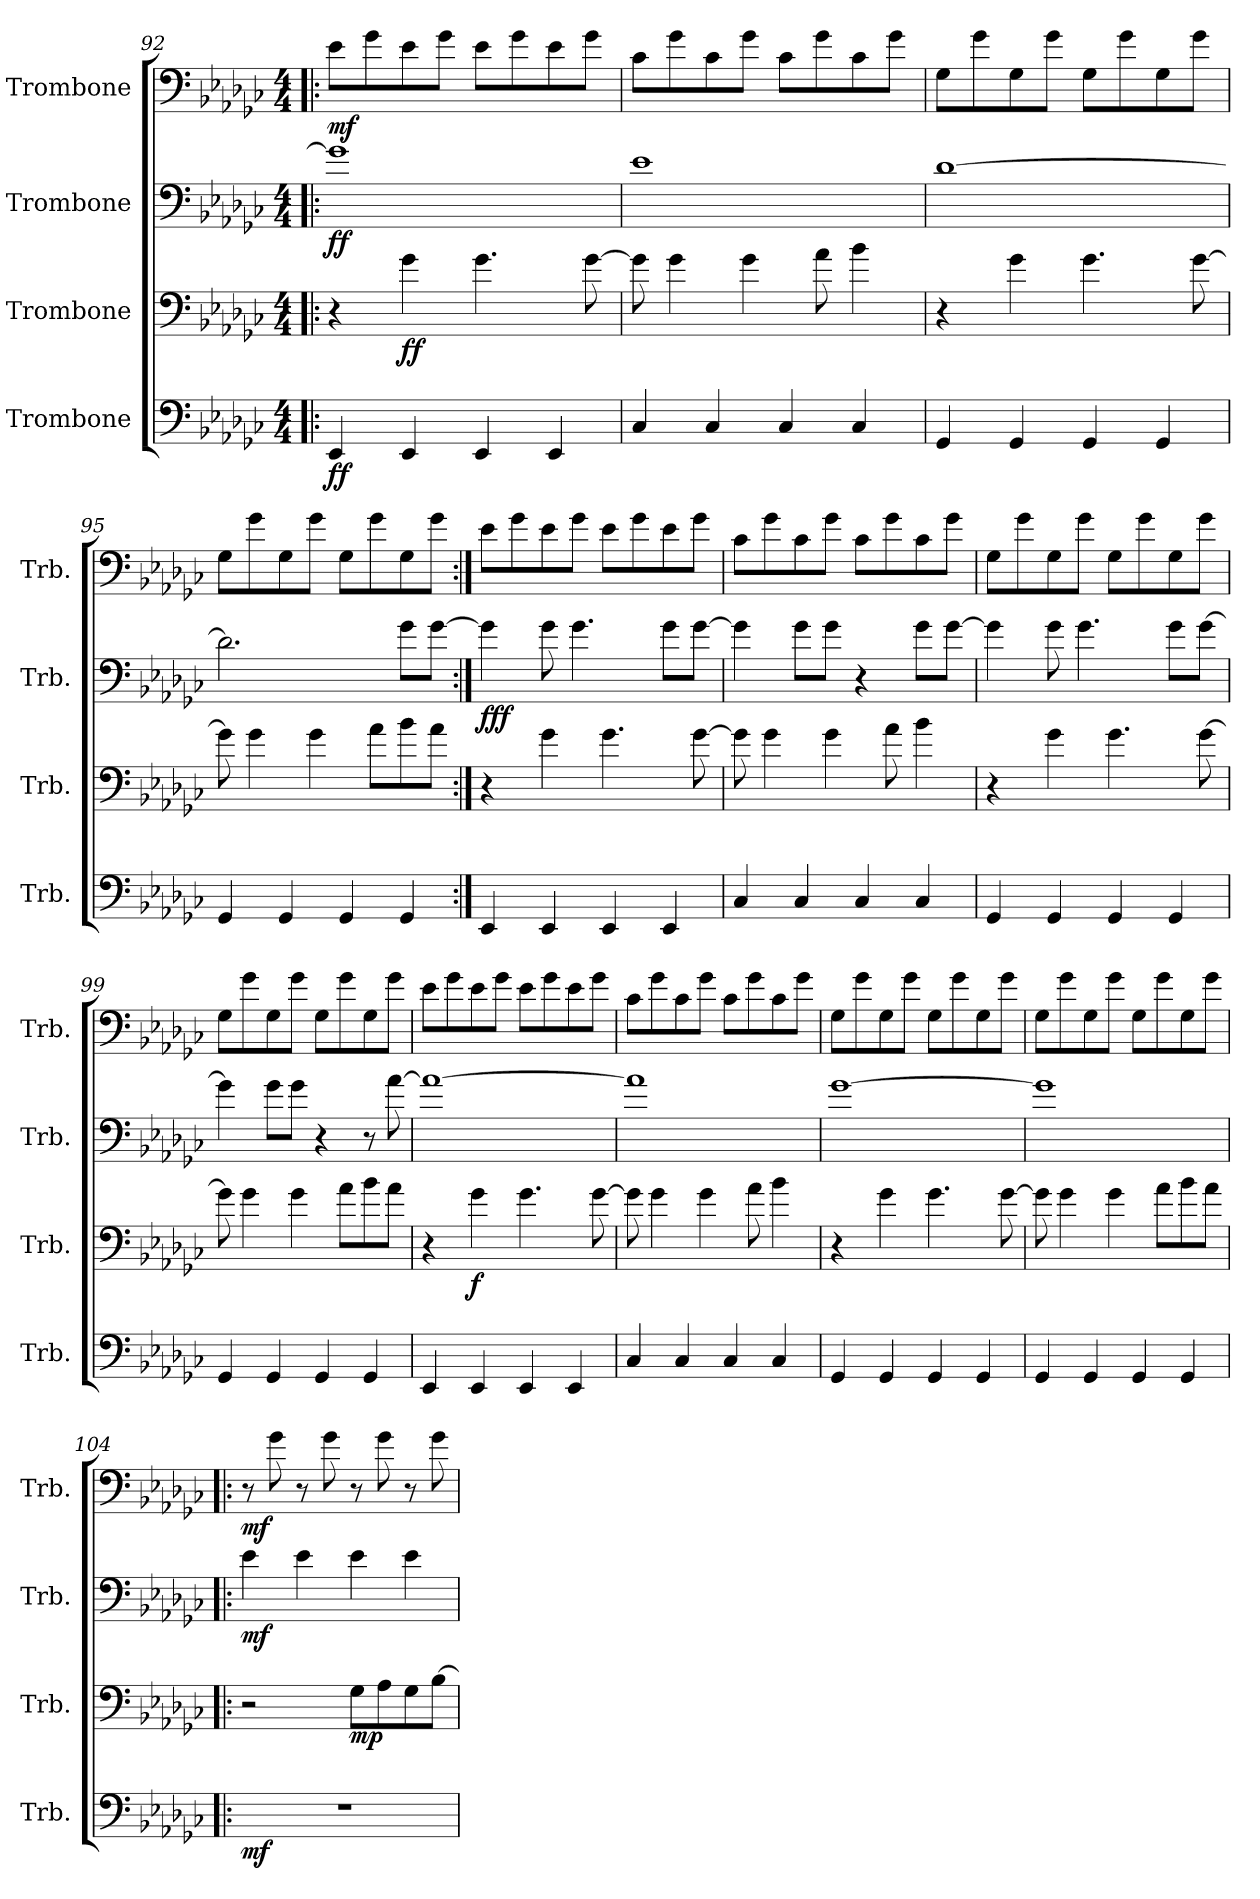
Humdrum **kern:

**kern	**dynam	**kern	**dynam	**kern	**dynam	**kern	**dynam
*part4	*part4	*part3	*part3	*part2	*part2	*part1	*part1
*staff4	*staff4	*staff3	*staff3	*staff2	*staff2	*staff1	*staff1
*I"Trombone	*	*I"Trombone	*	*I"Trombone	*	*I"Trombone	*
*I'Trb.	*	*I'Trb.	*	*I'Trb.	*	*I'Trb.	*
*clefF4	*	*clefF4	*	*clefF4	*	*clefF4	*
*k[b-e-a-d-g-c-]	*	*k[b-e-a-d-g-c-]	*	*k[b-e-a-d-g-c-]	*	*k[b-e-a-d-g-c-]	*
*G-:	*	*G-:	*	*G-:	*	*G-:	*
*M4/4	*	*M4/4	*	*M4/4	*	*M4/4	*
=92!|:	=92!|:	=92!|:	=92!|:	=92!|:	=92!|:	=92!|:	=92!|:
!	!LO:DY:b	!	!	!	!LO:DY:b	!	!LO:DY:b
4EE-/	ff	4r	.	1g-]	ff	8e-\L	mf
.	.	.	.	.	.	8g-\	.
!	!	!	!LO:DY:b	!	!	!	!
4EE-/	.	4g-\	ff	.	.	8e-\	.
.	.	.	.	.	.	8g-\J	.
4EE-/	.	4.g-\	.	.	.	8e-\L	.
.	.	.	.	.	.	8g-\	.
4EE-/	.	.	.	.	.	8e-\	.
.	.	[8g-\	.	.	.	8g-\J	.
=93	=93	=93	=93	=93	=93	=93	=93
4C-/	.	8g-\]	.	1e-	.	8c-\L	.
.	.	4g-\	.	.	.	8g-\	.
4C-/	.	.	.	.	.	8c-\	.
.	.	4g-\	.	.	.	8g-\J	.
4C-/	.	.	.	.	.	8c-\L	.
.	.	8a-\	.	.	.	8g-\	.
4C-/	.	4b-\	.	.	.	8c-\	.
.	.	.	.	.	.	8g-\J	.
=94	=94	=94	=94	=94	=94	=94	=94
4GG-/	.	4r	.	[1d-	.	8G-\L	.
.	.	.	.	.	.	8g-\	.
4GG-/	.	4g-\	.	.	.	8G-\	.
.	.	.	.	.	.	8g-\J	.
4GG-/	.	4.g-\	.	.	.	8G-\L	.
.	.	.	.	.	.	8g-\	.
4GG-/	.	.	.	.	.	8G-\	.
.	.	[8g-\	.	.	.	8g-\J	.
!!LO:LB:g=z
=95	=95	=95	=95	=95	=95	=95	=95
4GG-/	.	8g-\]	.	2.d-\]	.	8G-\L	.
.	.	4g-\	.	.	.	8g-\	.
4GG-/	.	.	.	.	.	8G-\	.
.	.	4g-\	.	.	.	8g-\J	.
4GG-/	.	.	.	.	.	8G-\L	.
.	.	8a-\L	.	.	.	8g-\	.
4GG-/	.	8b-\	.	8g-\L	.	8G-\	.
.	.	8a-\J	.	[8g-\J	.	8g-\J	.
=96:|!	=96:|!	=96:|!	=96:|!	=96:|!	=96:|!	=96:|!	=96:|!
!	!	!	!	!	!LO:DY:b	!	!
4EE-/	.	4r	.	4g-\]	fff	8e-\L	.
.	.	.	.	.	.	8g-\	.
4EE-/	.	4g-\	.	8g-\	.	8e-\	.
.	.	.	.	4.g-\	.	8g-\J	.
4EE-/	.	4.g-\	.	.	.	8e-\L	.
.	.	.	.	.	.	8g-\	.
4EE-/	.	.	.	8g-\L	.	8e-\	.
.	.	[8g-\	.	[8g-\J	.	8g-\J	.
=97	=97	=97	=97	=97	=97	=97	=97
4C-/	.	8g-\]	.	4g-\]	.	8c-\L	.
.	.	4g-\	.	.	.	8g-\	.
4C-/	.	.	.	8g-\L	.	8c-\	.
.	.	4g-\	.	8g-\J	.	8g-\J	.
4C-/	.	.	.	4r	.	8c-\L	.
.	.	8a-\	.	.	.	8g-\	.
4C-/	.	4b-\	.	8g-\L	.	8c-\	.
.	.	.	.	[8g-\J	.	8g-\J	.
=98	=98	=98	=98	=98	=98	=98	=98
4GG-/	.	4r	.	4g-\]	.	8G-\L	.
.	.	.	.	.	.	8g-\	.
4GG-/	.	4g-\	.	8g-\	.	8G-\	.
.	.	.	.	4.g-\	.	8g-\J	.
4GG-/	.	4.g-\	.	.	.	8G-\L	.
.	.	.	.	.	.	8g-\	.
4GG-/	.	.	.	8g-\L	.	8G-\	.
.	.	[8g-\	.	[8g-\J	.	8g-\J	.
!!LO:LB:g=z
=99	=99	=99	=99	=99	=99	=99	=99
4GG-/	.	8g-\]	.	4g-\]	.	8G-\L	.
.	.	4g-\	.	.	.	8g-\	.
4GG-/	.	.	.	8g-\L	.	8G-\	.
.	.	4g-\	.	8g-\J	.	8g-\J	.
4GG-/	.	.	.	4r	.	8G-\L	.
.	.	8a-\L	.	.	.	8g-\	.
4GG-/	.	8b-\	.	8r	.	8G-\	.
.	.	8a-\J	.	[8a-\	.	8g-\J	.
=100	=100	=100	=100	=100	=100	=100	=100
4EE-/	.	4r	.	1a-_	.	8e-\L	.
.	.	.	.	.	.	8g-\	.
!	!	!	!LO:DY:b	!	!	!	!
4EE-/	.	4g-\	f	.	.	8e-\	.
.	.	.	.	.	.	8g-\J	.
4EE-/	.	4.g-\	.	.	.	8e-\L	.
.	.	.	.	.	.	8g-\	.
4EE-/	.	.	.	.	.	8e-\	.
.	.	[8g-\	.	.	.	8g-\J	.
=101	=101	=101	=101	=101	=101	=101	=101
4C-/	.	8g-\]	.	1a-]	.	8c-\L	.
.	.	4g-\	.	.	.	8g-\	.
4C-/	.	.	.	.	.	8c-\	.
.	.	4g-\	.	.	.	8g-\J	.
4C-/	.	.	.	.	.	8c-\L	.
.	.	8a-\	.	.	.	8g-\	.
4C-/	.	4b-\	.	.	.	8c-\	.
.	.	.	.	.	.	8g-\J	.
=102	=102	=102	=102	=102	=102	=102	=102
4GG-/	.	4r	.	[1g-	.	8G-\L	.
.	.	.	.	.	.	8g-\	.
4GG-/	.	4g-\	.	.	.	8G-\	.
.	.	.	.	.	.	8g-\J	.
4GG-/	.	4.g-\	.	.	.	8G-\L	.
.	.	.	.	.	.	8g-\	.
4GG-/	.	.	.	.	.	8G-\	.
.	.	[8g-\	.	.	.	8g-\J	.
!!LO:PB:g=z
=103	=103	=103	=103	=103	=103	=103	=103
4GG-/	.	8g-\]	.	1g-]	.	8G-\L	.
.	.	4g-\	.	.	.	8g-\	.
4GG-/	.	.	.	.	.	8G-\	.
.	.	4g-\	.	.	.	8g-\J	.
4GG-/	.	.	.	.	.	8G-\L	.
.	.	8a-\L	.	.	.	8g-\	.
4GG-/	.	8b-\	.	.	.	8G-\	.
.	.	8a-\J	.	.	.	8g-\J	.
=104!|:	=104!|:	=104!|:	=104!|:	=104!|:	=104!|:	=104!|:	=104!|:
!	!LO:DY:b	!	!	!	!LO:DY:b	!	!LO:DY:b
1r	mf	2r	.	4e-\	mf	8r	mf
.	.	.	.	.	.	8g-\	.
.	.	.	.	4e-\	.	8r	.
.	.	.	.	.	.	8g-\	.
!	!	!	!LO:DY:b	!	!	!	!
.	.	8G-\L	mp	4e-\	.	8r	.
.	.	8A-\	.	.	.	8g-\	.
.	.	8G-\	.	4e-\	.	8r	.
.	.	[8B-\J	.	.	.	8g-\	.
=	=	=	=	=	=	=	=
*-	*-	*-	*-	*-	*-	*-	*-
